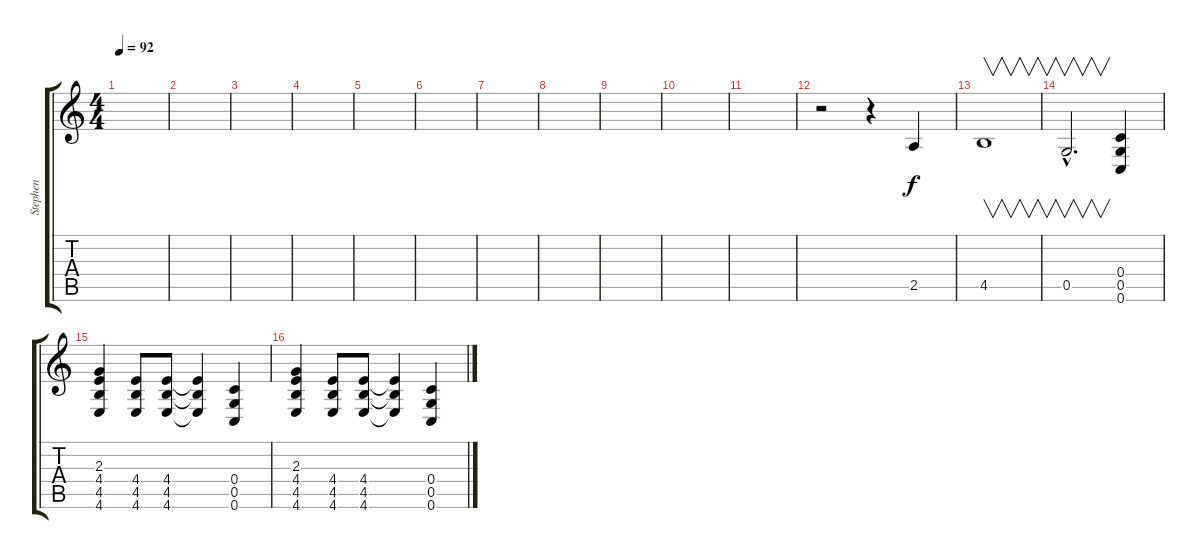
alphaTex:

\track ("Stephen" "Stephen") {instrument distortionguitar}
\staff {score tabs}
\tuning (D4 A3 F3 C3 G2 C2) {hide}
\ts (4 4)
\tempo 92
\clef g2
\ks c
|
|
|
|
|
|
|
|
|
|
|
r.2 r.4 2.5.4 |
4.5.1{v} |
0.5{hac}.2{v d} (0.4 0.5 0.6).4 |
(2.3 4.4 4.5 4.6).4 (4.4 4.5 4.6).8 (4.4 4.5 4.6).8 (4.4{t} 4.5{t} 4.6{t}).4 (0.4 0.5 0.6).4 |
(2.3 4.4 4.5 4.6).4 (4.4 4.5 4.6).8 (4.4 4.5 4.6).8 (4.4{t} 4.5{t} 4.6{t}).4 (0.4 0.5 0.6).4
